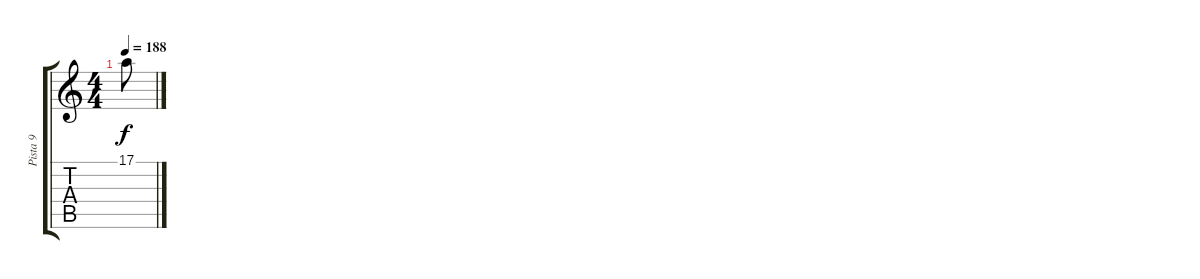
\track ("Pista 9" "Pista 9") {instrument trumpet}
\staff {score tabs}
\tuning (E4 B3 G3 D3 A2 E2) {hide}
\ts (4 4)
\tempo 188
\clef g2
\ks c
17.1.8{dy f}
